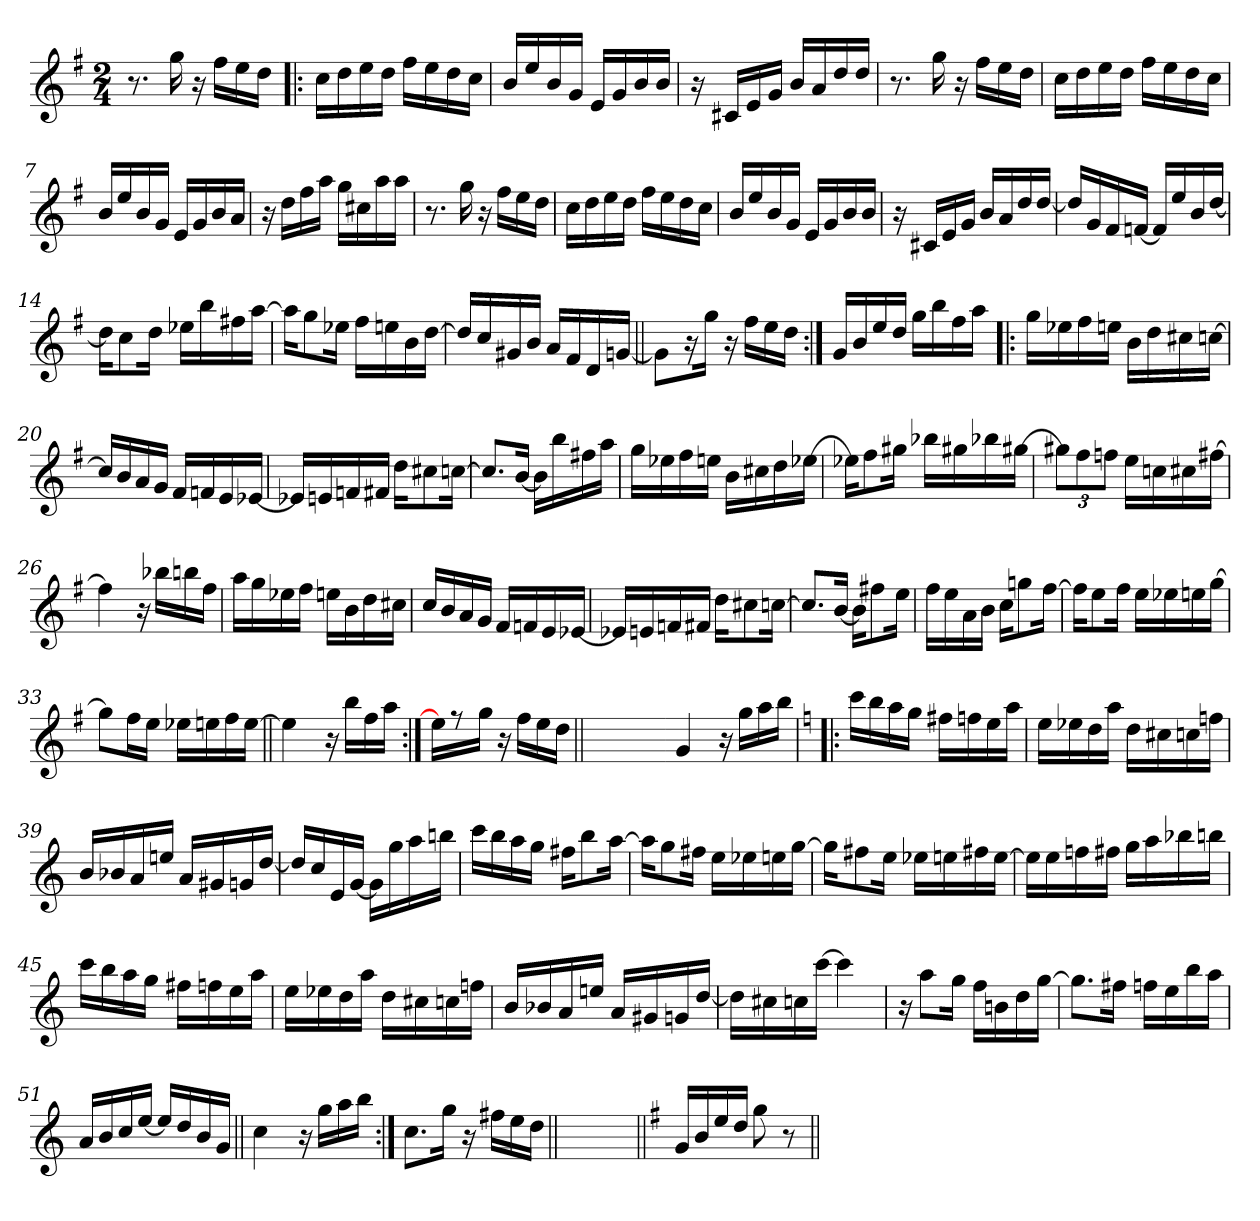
**kern
*part1
*staff1
*clefG2
*k[f#]
*G:
*M2/4
=1
8.r
16gg\
16r
16ff#\LL
16ee\
16dd\JJ
=2!|:
16cc\LL
16dd\
16ee\
16dd\JJ
16ff#\LL
16ee\
16dd\
16cc\JJ
=3
16b/LL
16ee/
16b/
16g/JJ
16e/LL
16g/
16b/
16b/JJ
=4
16r
16c#X/LL
16e/
16g/JJ
16b/LL
16a/
16dd/
16dd/JJ
!!LO:LB:g=z
=5
8.r
16gg\
16r
16ff#\LL
16ee\
16dd\JJ
=6
16cc\LL
16dd\
16ee\
16dd\JJ
16ff#\LL
16ee\
16dd\
16cc\JJ
=7
16b/LL
16ee/
16b/
16g/JJ
16e/LL
16g/
16b/
16a/JJ
=8
16r
16dd\LL
16ff#\
16aa\JJ
16gg\LL
16cc#X\
16aa\
16aa\JJ
!!LO:LB:g=z
=9
8.r
16gg\
16r
16ff#\LL
16ee\
16dd\JJ
=10
16cc\LL
16dd\
16ee\
16dd\JJ
16ff#\LL
16ee\
16dd\
16cc\JJ
=11
16b/LL
16ee/
16b/
16g/JJ
16e/LL
16g/
16b/
16b/JJ
=12
16r
16c#X/LL
16e/
16g/JJ
16b/LL
16a/
16dd/
[16dd/JJ
!!LO:LB:g=z
=13
16dd/LL]
16g/
16f#/
[16fn/JJ
16fn/LL]
16ee/
16b/
[16dd/JJ
=14
16dd\KL]
8cc\
16dd\Jk
16ee-X\LL
16bb\
16ff#X\
[16aa\JJ
=15
16aa\KL]
8gg\
16ee-X\Jk
16ff#\LL
16een\
16b\
[16dd\JJ
=16
16dd/LL]
16cc/
16g#X/
16b/JJ
16a/LL
16f#/
16d/
[16gn/JJ
!!LO:LB:g=z
=17||
8g\L]
16r
16gg\Jk
16r
16ff#\LL
16ee\
16dd\JJ
=18:|!
16g/LL
16b/
16ee/
16dd/JJ
16gg\LL
16bb\
16ff#\
16aa\JJ
=19!|:
16gg\LL
16ee-X\
16ff#\
16een\JJ
16b\LL
16dd\
16cc#X\
[16ccn\JJ
=20
16cc/LL]
16b/
16a/
16g/JJ
16f#/LL
16fn/
16e/
[16e-X/JJ
!!LO:LB:g=z
=21
16e-X/LL]
16en/
16fn/
16f#X/JJ
16dd\KL
8cc#X\
[16ccn\Jk
=22
8.cc/L]
[16b/Jk
16b\LL]
16bb\
16ff#X\
16aa\JJ
=23
16gg\LL
16ee-X\
16ff#\
16een\JJ
16b\LL
16cc#X\
16dd\
[16ee-X\JJ
=24
16ee-X\KL]
8ff#\
16gg#X\Jk
16bb-X\LL
16gg#X\
16bb-X\
[16gg#X\JJ
!!LO:LB:g=z
=25
12gg#X\L]
12ff#\
12ffn\J
16ee\LL
16ccn\
16cc#X\
[16ff#X\JJ
=26
4ff#\]
16r
16bb-X\LL
16bbn\
16ff#\JJ
=27
16aa\LL
16gg\
16ee-X\
16ff#\JJ
16een\LL
16b\
16dd\
16cc#X\JJ
=28
16cc/LL
16b/
16a/
16g/JJ
16f#/LL
16fn/
16e/
[16e-X/JJ
!!LO:LB:g=z
=29
16e-X/LL]
16en/
16fn/
16f#X/JJ
16dd\KL
8cc#X\
[16ccn\Jk
=30
8.cc/L]
[16b/Jk
16b\KL]
8ff#X\
16ee\Jk
=31
16ff#\LL
16ee\
16a\
16b\JJ
16cc\KL
8ggn\
[16ff#\Jk
=32
16ff#\KL]
8ee\
16ff#\Jk
16ee\LL
16ee-X\
16een\
[16gg\JJ
!!LO:LB:g=z
=33
8gg\L]
16ff#\L
16ee\JJ
16ee-X\LL
16een\
16ff#\
[16ee\JJ
=34||
4ee\]
16r
16bb\LL
16ff#\
16aa\JJ
=35:|!
16ee\KL]
8r
16gg\Jk
16r
16ff#\LL
16ee\
16dd\JJ
=35X351||
2ryy
!!LO:PB:g=z
=36-
4g/
16r
16gg\LL
16aa\
16bb\JJ
=37!|:
*k[]
*C:
16ccc\LL
16bb\
16aa\
16gg\JJ
16ff#X\LL
16ffn\
16ee\
16aa\JJ
=38
16ee\LL
16ee-X\
16dd\
16aa\JJ
16dd\LL
16cc#X\
16ccn\
16ffn\JJ
=39
16b/LL
16b-X/
16a/
16een/JJ
16a/LL
16g#X/
16gn/
[16dd/JJ
!!LO:LB:g=z
=40
16dd/LL]
16cc/
16e/
[16g/JJ
16g\LL]
16gg\
16aa\
16bbn\JJ
=41
16ccc\LL
16bb\
16aa\
16gg\JJ
16ff#X\KL
8bb\
[16aa\Jk
=42
16aa\KL]
8gg\
16ff#X\Jk
16ee\LL
16ee-X\
16een\
[16gg\JJ
=43
16gg\KL]
8ff#X\
16ee\Jk
16ee-X\LL
16een\
16ff#X\
[16ee\JJ
!!LO:LB:g=z
=44
16ee\LL]
16ee\
16ffn\
16ff#X\JJ
16gg\LL
16aa\
16bb-X\
16bbn\JJ
=45
16ccc\LL
16bb\
16aa\
16gg\JJ
16ff#X\LL
16ffn\
16ee\
16aa\JJ
=46
16ee\LL
16ee-X\
16dd\
16aa\JJ
16dd\LL
16cc#X\
16ccn\
16ffn\JJ
=47
16b/LL
16b-X/
16a/
16een/JJ
16a/LL
16g#X/
16gn/
[16dd/JJ
!!LO:LB:g=z
=48
16dd\LL]
16cc#X\
16ccn\
[16ccc\JJ
4ccc\]
=49
16r
8aa\L
16gg\Jk
16ff\LL
16bn\
16dd\
[16gg\JJ
=50
8.gg\L]
16ff#X\Jk
16ffn\LL
16ee\
16bb\
16aa\JJ
=51
16a/LL
16b/
16cc/
[16ee/JJ
16ee/LL]
16dd/
16b/
16g/JJ
!!LO:LB:g=z
=52||
4cc\
16r
16gg\LL
16aa\
16bb\JJ
=53:|!
8.cc\L
16gg\Jk
16r
16ff#X\LL
16ee\
16dd\JJ
=53X532||
2ryy
=54||
*k[f#]
*G:
16g/LL
16b/
16ee/
16dd/JJ
8gg\
8r
=||
*-
